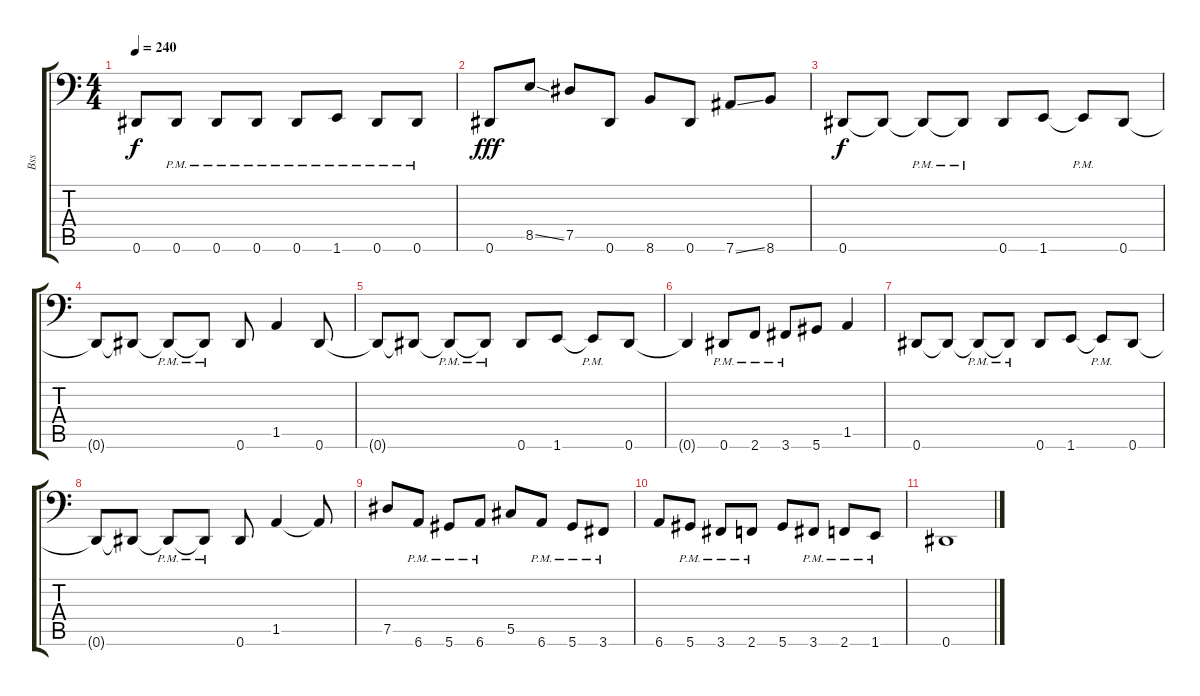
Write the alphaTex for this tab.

\track ("Bss" "Bss") {instrument electricbasspick}
\staff {score tabs}
\tuning (Eb3 Bb2 Gb2 Db2 Ab1 Eb1) {hide}
\ts (4 4)
\tempo 240
\clef f4
\ks c
0.6.8{dy f} 0.6{pm}.8 0.6{pm}.8 0.6{pm}.8 0.6{pm}.8 1.6{pm}.8 0.6{pm}.8 0.6{pm}.8 |
0.6.8{dy fff} 8.5{ss}.8 7.5.8 0.6.8 8.6.8 0.6.8 7.6{ss}.8 8.6.8 |
0.6.8{dy f} 0.6{t}.8 0.6{pm t}.8 0.6{pm t}.8 0.6.8 1.6.8 1.6{pm t}.8 0.6.8 |
0.6{t}.8 0.6{t}.8 0.6{pm t}.8 0.6{pm t}.8 0.6.8 1.5.4 0.6.8 |
0.6{t}.8 0.6{t}.8 0.6{pm t}.8 0.6{pm t}.8 0.6.8 1.6.8 1.6{pm t}.8 0.6.8 |
0.6{t}.4 0.6{pm}.8 2.6{pm}.8 3.6{pm}.8 5.6.8 1.5.4 |
0.6.8 0.6{t}.8 0.6{pm t}.8 0.6{pm t}.8 0.6.8 1.6.8 1.6{pm t}.8 0.6.8 |
0.6{t}.8 0.6{t}.8 0.6{pm t}.8 0.6{pm t}.8 0.6.8 1.5.4 1.5{t}.8 |
7.5.8 6.6{pm}.8 5.6{pm}.8 6.6{pm}.8 5.5.8 6.6{pm}.8 5.6{pm}.8 3.6{pm}.8 |
6.6.8 5.6{pm}.8 3.6{pm}.8 2.6{pm}.8 5.6.8 3.6{pm}.8 2.6{pm}.8 1.6{pm}.8 |
0.6.1
